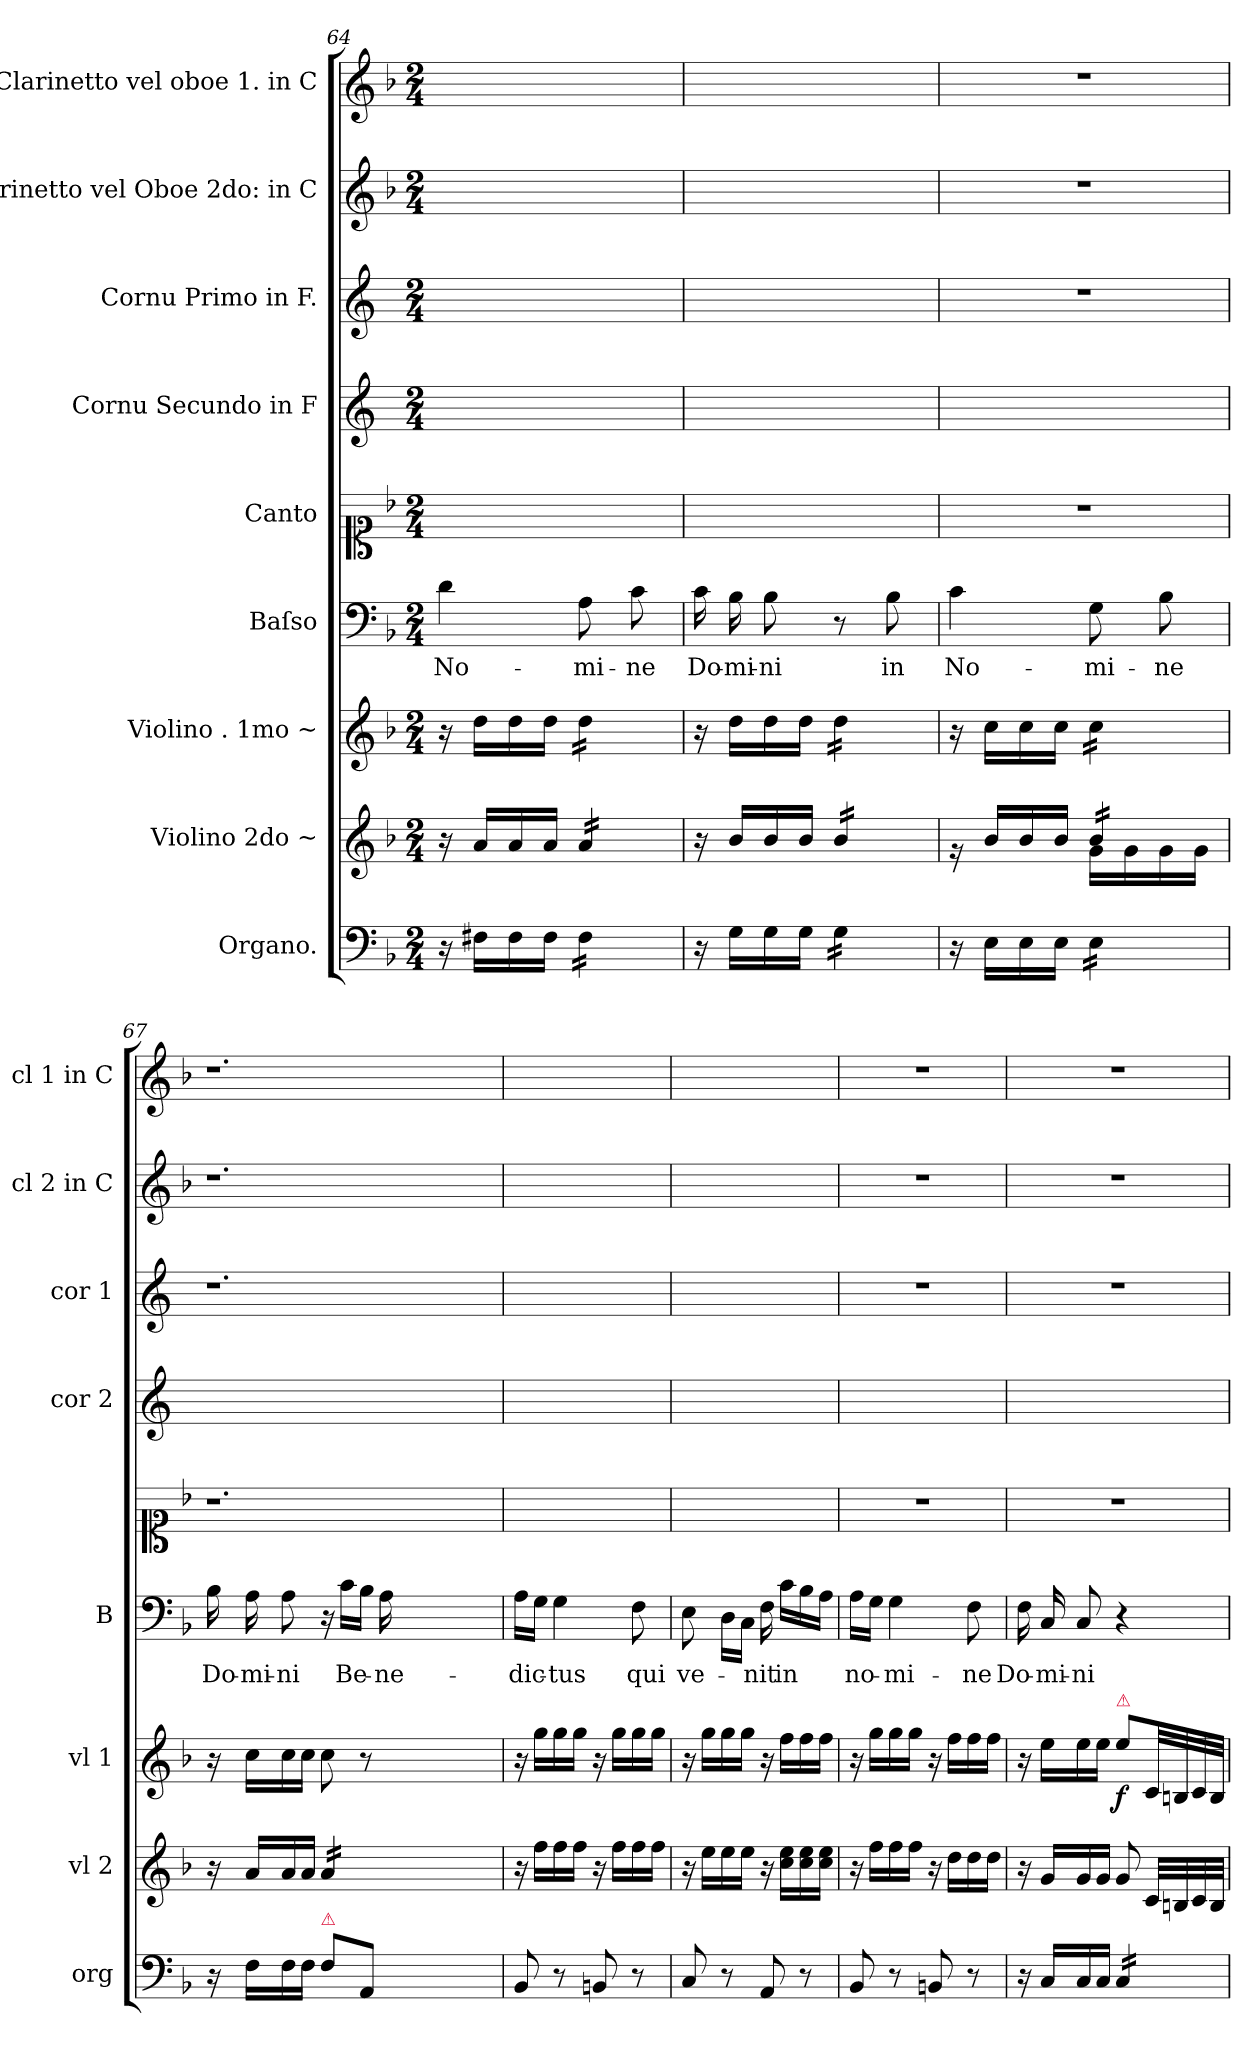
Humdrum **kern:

**kern	**kern	**kern	**dynam	**kern	**text	**kern	**kern	**kern	**kern	**kern
*part9	*part8	*part7	*part7	*part6	*part6	*part5	*part4	*part3	*part2	*part1
*staff9	*staff8	*staff7	*staff7	*staff6	*staff6	*staff5	*staff4	*staff3	*staff2	*staff1
*I"Organo.	*I"Violino 2do ~	*I"Violino . 1mo ~	*	*I"Baſso	*	*I"Canto	*I"Cornu Secundo in F	*I"Cornu Primo in F.	*I"Clarinetto vel Oboe 2do: in C	*I"Clarinetto vel oboe 1. in C
*I'org	*I'vl 2	*I'vl 1	*	*I'B	*	*	*I'cor 2	*I'cor 1	*I'cl 2 in C	*I'cl 1 in C
*clefF4	*clefG2	*clefG2	*	*clefF4	*	*clefC1	*clefG2	*clefG2	*clefG2	*clefG2
*	*	*	*	*	*	*	*ITrd4c7	*ITrd4c7	*	*
*k[b-]	*k[b-]	*k[b-]	*	*k[b-]	*	*k[b-]	*k[b-]	*k[b-]	*k[b-]	*k[b-]
*M2/4	*M2/4	*M2/4	*	*M2/4	*	*M2/4	*M2/4	*M2/4	*M2/4	*M2/4
=64	=64	=64	=64	=64	=64	=64	=64	=64	=64	=64
16r	16r	16r	.	4d\	No-	2ryy	2ryy	2ryy	2ryy	2ryy
16F#X\LL	16a/LL	16dd\LL	.	.	.	.	.	.	.	.
16F#\	16a/	16dd\	.	.	.	.	.	.	.	.
16F#\JJ	16a/JJ	16dd\JJ	.	.	.	.	.	.	.	.
*tremolo	*	*	*	*	*	*	*	*	*	*
*	*tremolo	*	*	*	*	*	*	*	*	*
*	*	*tremolo	*	*	*	*	*	*	*	*
16F#\LL	16a/LL	16dd\LL	.	8A\	-mi-	.	.	.	.	.
16F#\	16a/	16dd\	.	.	.	.	.	.	.	.
16F#\	16a/	16dd\	.	8c\	-ne	.	.	.	.	.
16F#\JJ	16a/JJ	16dd\JJ	.	.	.	.	.	.	.	.
*	*	*Xtremolo	*	*	*	*	*	*	*	*
*	*Xtremolo	*	*	*	*	*	*	*	*	*
*Xtremolo	*	*	*	*	*	*	*	*	*	*
=65	=65	=65	=65	=65	=65	=65	=65	=65	=65	=65
16r	16r	16r	.	16c\	Do-	2ryy	2ryy	2ryy	2ryy	2ryy
16G\LL	16b-/LL	16dd\LL	.	16B-\	-mi-	.	.	.	.	.
16G\	16b-/	16dd\	.	8B-\	-ni	.	.	.	.	.
16G\JJ	16b-/JJ	16dd\JJ	.	.	.	.	.	.	.	.
*tremolo	*	*	*	*	*	*	*	*	*	*
*	*tremolo	*	*	*	*	*	*	*	*	*
*	*	*tremolo	*	*	*	*	*	*	*	*
16G\LL	16b-/LL	16dd\LL	.	8r	.	.	.	.	.	.
16G\	16b-/	16dd\	.	.	.	.	.	.	.	.
16G\	16b-/	16dd\	.	8B-\	in	.	.	.	.	.
16G\JJ	16b-/JJ	16dd\JJ	.	.	.	.	.	.	.	.
*	*	*Xtremolo	*	*	*	*	*	*	*	*
*	*Xtremolo	*	*	*	*	*	*	*	*	*
*Xtremolo	*	*	*	*	*	*	*	*	*	*
=66	=66	=66	=66	=66	=66	=66	=66	=66	=66	=66
*	*^	*	*	*	*	*	*	*	*	*
16r	16rg	16ryy	16r	.	4c\	No-	2r	2ryy	2r	2r	2r
16E\LL	16b-/LL	16ryy	16cc\LL	.	.	.	.	.	.	.	.
16E\	16b-/	16ryy	16cc\	.	.	.	.	.	.	.	.
16E\JJ	16b-/JJ	16ryy	16cc\JJ	.	.	.	.	.	.	.	.
*tremolo	*	*	*	*	*	*	*	*	*	*	*
*	*tremolo	*	*	*	*	*	*	*	*	*	*
*	*	*	*tremolo	*	*	*	*	*	*	*	*
16E\LL	16b-/LL	16g\LL	16cc\LL	.	8G\	-mi-	.	.	.	.	.
16E\	16b-/	16g\	16cc\	.	.	.	.	.	.	.	.
16E\	16b-/	16g\	16cc\	.	8B-\	-ne	.	.	.	.	.
16E\JJ	16b-/JJ	16g\JJ	16cc\JJ	.	.	.	.	.	.	.	.
*	*	*	*Xtremolo	*	*	*	*	*	*	*	*
*	*Xtremolo	*	*	*	*	*	*	*	*	*	*
*Xtremolo	*	*	*	*	*	*	*	*	*	*	*
*	*v	*v	*	*	*	*	*	*	*	*	*
=67	=67	=67	=67	=67	=67	=67	=67	=67	=67	=67
16r	16r	16r	.	16B-\	Do-	1.r	2ryy	1.r	1.r	1.r
16F\LL	16a/LL	16cc\LL	.	16A\	-mi-	.	.	.	.	.
16F\	16a/	16cc\	.	8A\	-ni	.	.	.	.	.
16F\JJ	16a/JJ	16cc\JJ	.	.	.	.	.	.	.	.
!LO:TX:a:color=crimson:t=⚠	!	!	!	!	!	!	!	!	!	!
*	*tremolo	*	*	*	*	*	*	*	*	*
8F\L	16a/LL	8cc\	.	16r	.	.	.	.	.	.
.	16a/	.	.	16c\LL	Be-	.	.	.	.	.
8AA/J	16a/	8r	.	16B-\JJ	.	.	.	.	.	.
.	16a/JJ	.	.	16A\	-ne-	.	.	.	.	.
*	*Xtremolo	*	*	*	*	*	*	*	*	*
1ryy	1ryy	1ryy	.	1ryy	.	.	1ryy	.	.	.
=68	=68	=68	=68	=68	=68	=68	=68	=68	=68	=68
8BB-/	16r	16r	.	16A\LL	-dic-	2ryy	2ryy	2ryy	2ryy	2ryy
.	16ff\LL	16gg\LL	.	16G\JJ	.	.	.	.	.	.
8r	16ff\	16gg\	.	4G\	-tus	.	.	.	.	.
.	16ff\JJ	16gg\JJ	.	.	.	.	.	.	.	.
8BBn/	16r	16r	.	.	.	.	.	.	.	.
.	16ff\LL	16gg\LL	.	.	.	.	.	.	.	.
8r	16ff\	16gg\	.	8F\	qui	.	.	.	.	.
.	16ff\JJ	16gg\JJ	.	.	.	.	.	.	.	.
=69	=69	=69	=69	=69	=69	=69	=69	=69	=69	=69
8C/	16r	16r	.	8E\	ve-	2ryy	2ryy	2ryy	2ryy	2ryy
.	16ee\LL	16gg\LL	.	.	.	.	.	.	.	.
8r	16ee\	16gg\	.	16D\LL	.	.	.	.	.	.
.	16ee\JJ	16gg\JJ	.	16C\JJ	.	.	.	.	.	.
8AA/	16r	16r	.	16F\	-nit	.	.	.	.	.
.	16cc\ 16ee\LL	16ff\LL	.	16c\LL	in	.	.	.	.	.
8r	16cc\ 16ee\	16ff\	.	16B-\	.	.	.	.	.	.
.	16cc\ 16ee\JJ	16ff\JJ	.	16A\JJ	.	.	.	.	.	.
=70	=70	=70	=70	=70	=70	=70	=70	=70	=70	=70
8BB-/	16r	16r	.	16A\LL	no-	2r	2ryy	2r	2r	2r
.	16ff\LL	16gg\LL	.	16G\JJ	.	.	.	.	.	.
8r	16ff\	16gg\	.	4G\	-mi-	.	.	.	.	.
.	16ff\JJ	16gg\JJ	.	.	.	.	.	.	.	.
8BBn/	16r	16r	.	.	.	.	.	.	.	.
.	16dd\LL	16ff\LL	.	.	.	.	.	.	.	.
8r	16dd\	16ff\	.	8F\	-ne	.	.	.	.	.
.	16dd\JJ	16ff\JJ	.	.	.	.	.	.	.	.
=71	=71	=71	=71	=71	=71	=71	=71	=71	=71	=71
16r	16r	16r	.	16F\	Do-	2r	2ryy	2r	2r	2r
16C/LL	16g/LL	16ee\LL	.	16C/	-mi-	.	.	.	.	.
16C/	16g/	16ee\	.	8C/	-ni	.	.	.	.	.
16C/JJ	16g/JJ	16ee\JJ	.	.	.	.	.	.	.	.
!	!	!LO:TX:a:color=crimson:t=⚠	!	!	!	!	!	!	!	!
!	!	!	!LO:DY:b	!	!	!	!	!	!	!
*tremolo	*	*	*	*	*	*	*	*	*	*
16C/LL	8g/	8ee\L	f	4r	.	.	.	.	.	.
16C/	.	.	.	.	.	.	.	.	.	.
16C/	32c/LLL	32c/LL	.	.	.	.	.	.	.	.
.	32Bn/	32Bn/	.	.	.	.	.	.	.	.
16C/JJ	32c/	32c/	.	.	.	.	.	.	.	.
*Xtremolo	*	*	*	*	*	*	*	*	*	*
.	32B/JJJ	32B/JJJ	.	.	.	.	.	.	.	.
=	=	=	=	=	=	=	=	=	=	=
*-	*-	*-	*-	*-	*-	*-	*-	*-	*-	*-
